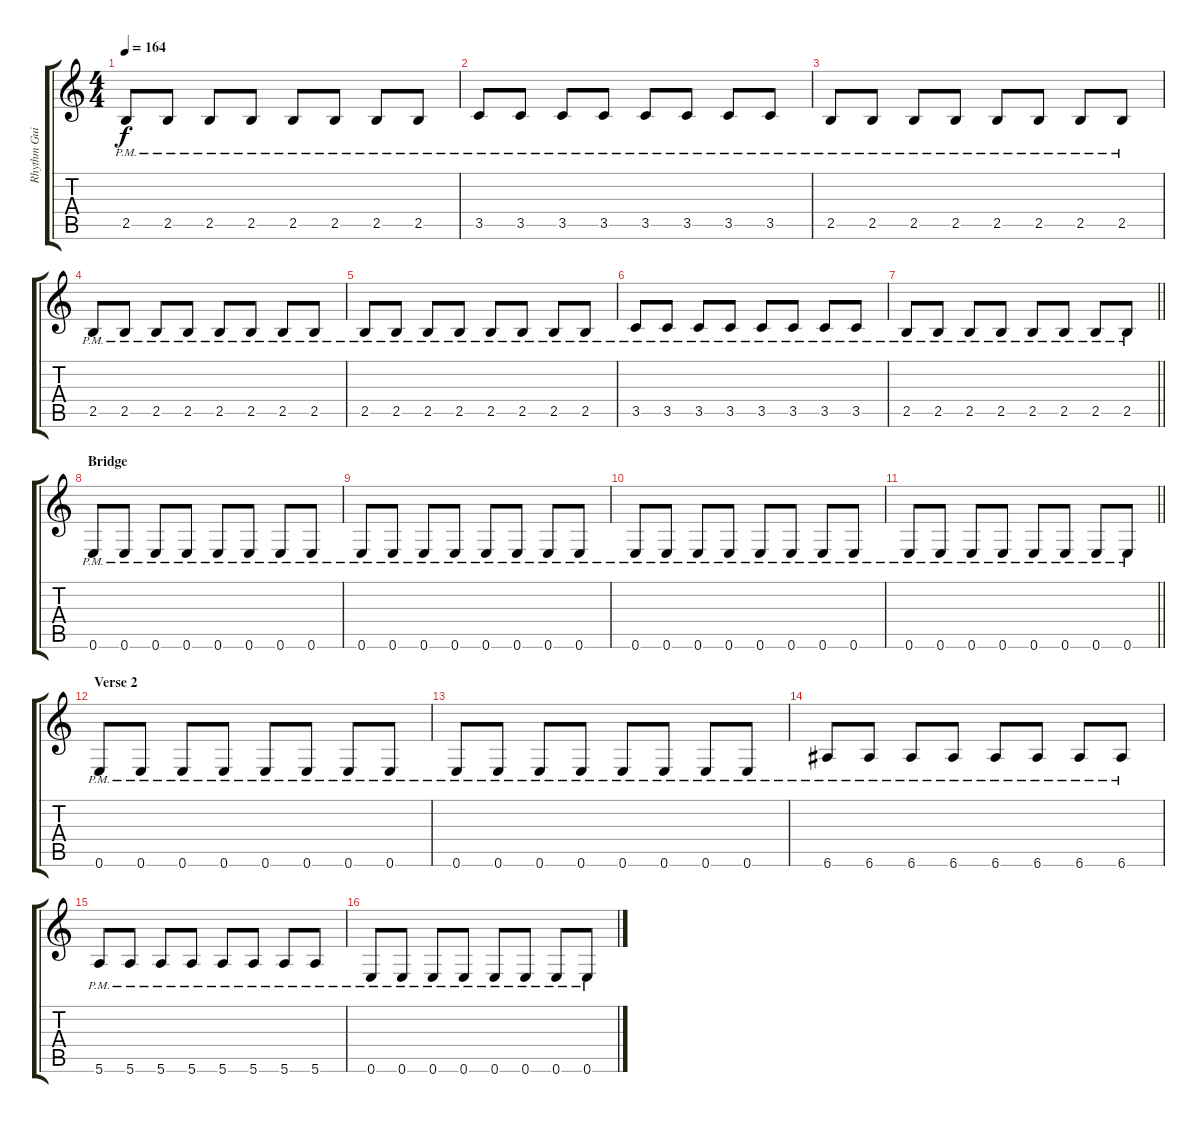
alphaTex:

\track ("Rhythm Guitar (Ritchie Blackmore)" "Rhythm Gui") {instrument overdrivenguitar}
\staff {score tabs}
\tuning (E4 B3 G3 D3 A2 E2) {hide}
\ts (4 4)
\tempo 164
\clef g2
\ks c
2.5{pm}.8{dy f} 2.5{pm}.8 2.5{pm}.8 2.5{pm}.8 2.5{pm}.8 2.5{pm}.8 2.5{pm}.8 2.5{pm}.8 |
3.5{pm}.8 3.5{pm}.8 3.5{pm}.8 3.5{pm}.8 3.5{pm}.8 3.5{pm}.8 3.5{pm}.8 3.5{pm}.8 |
2.5{pm}.8 2.5{pm}.8 2.5{pm}.8 2.5{pm}.8 2.5{pm}.8 2.5{pm}.8 2.5{pm}.8 2.5{pm}.8 |
2.5{pm}.8 2.5{pm}.8 2.5{pm}.8 2.5{pm}.8 2.5{pm}.8 2.5{pm}.8 2.5{pm}.8 2.5{pm}.8 |
2.5{pm}.8 2.5{pm}.8 2.5{pm}.8 2.5{pm}.8 2.5{pm}.8 2.5{pm}.8 2.5{pm}.8 2.5{pm}.8 |
3.5{pm}.8 3.5{pm}.8 3.5{pm}.8 3.5{pm}.8 3.5{pm}.8 3.5{pm}.8 3.5{pm}.8 3.5{pm}.8 |
\barLineRight lightlight
2.5{pm}.8 2.5{pm}.8 2.5{pm}.8 2.5{pm}.8 2.5{pm}.8 2.5{pm}.8 2.5{pm}.8 2.5{pm}.8 |
\section ("" "Bridge")
0.6{pm}.8 0.6{pm}.8 0.6{pm}.8 0.6{pm}.8 0.6{pm}.8 0.6{pm}.8 0.6{pm}.8 0.6{pm}.8 |
0.6{pm}.8 0.6{pm}.8 0.6{pm}.8 0.6{pm}.8 0.6{pm}.8 0.6{pm}.8 0.6{pm}.8 0.6{pm}.8 |
0.6{pm}.8 0.6{pm}.8 0.6{pm}.8 0.6{pm}.8 0.6{pm}.8 0.6{pm}.8 0.6{pm}.8 0.6{pm}.8 |
\barLineRight lightlight
0.6{pm}.8 0.6{pm}.8 0.6{pm}.8 0.6{pm}.8 0.6{pm}.8 0.6{pm}.8 0.6{pm}.8 0.6{pm}.8 |
\section ("" "Verse 2")
0.6{pm}.8 0.6{pm}.8 0.6{pm}.8 0.6{pm}.8 0.6{pm}.8 0.6{pm}.8 0.6{pm}.8 0.6{pm}.8 |
0.6{pm}.8 0.6{pm}.8 0.6{pm}.8 0.6{pm}.8 0.6{pm}.8 0.6{pm}.8 0.6{pm}.8 0.6{pm}.8 |
6.6{pm}.8 6.6{pm}.8 6.6{pm}.8 6.6{pm}.8 6.6{pm}.8 6.6{pm}.8 6.6{pm}.8 6.6{pm}.8 |
5.6{pm}.8 5.6{pm}.8 5.6{pm}.8 5.6{pm}.8 5.6{pm}.8 5.6{pm}.8 5.6{pm}.8 5.6{pm}.8 |
0.6{pm}.8 0.6{pm}.8 0.6{pm}.8 0.6{pm}.8 0.6{pm}.8 0.6{pm}.8 0.6{pm}.8 0.6{pm}.8
